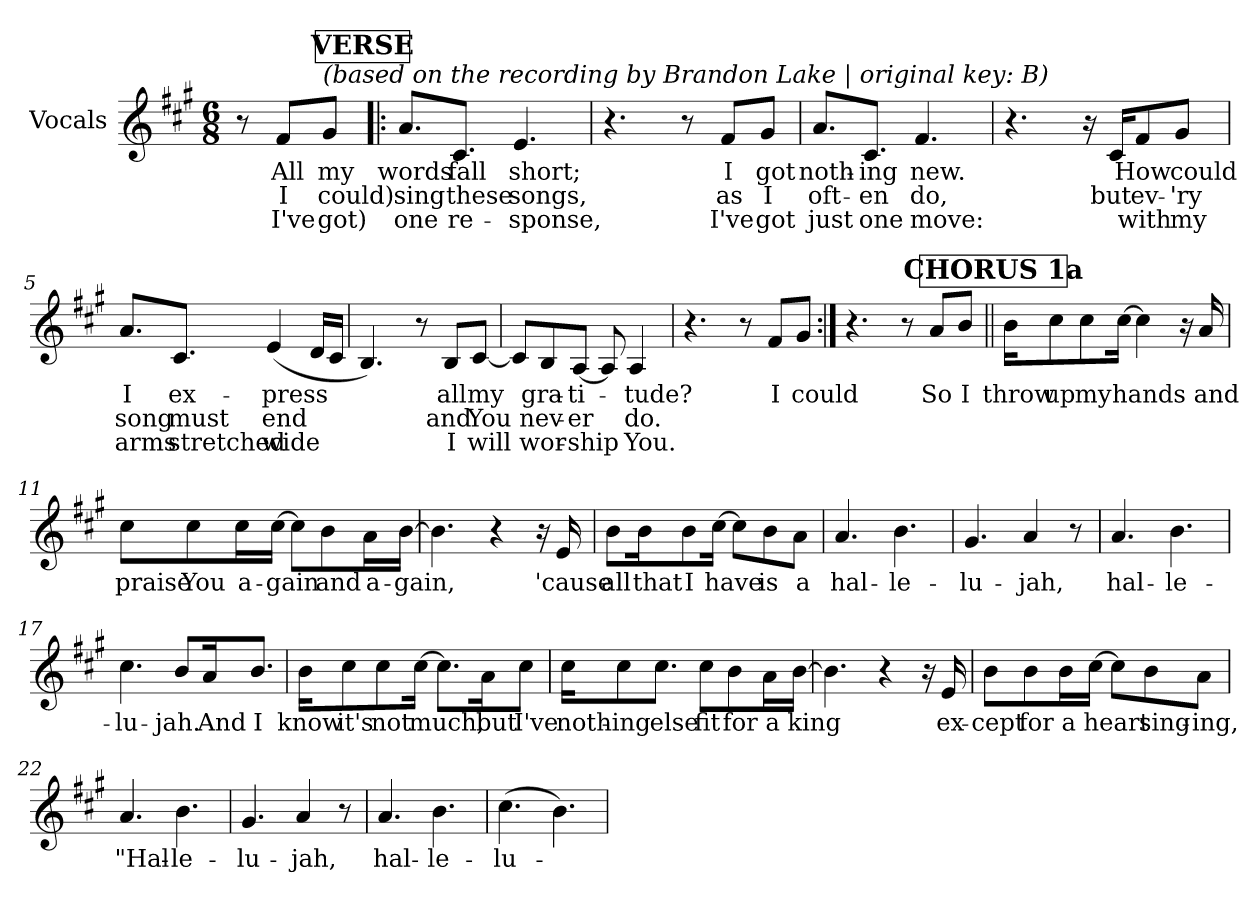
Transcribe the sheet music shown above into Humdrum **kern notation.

**kern	**text	**text	**text
*part1	*part1	*part1	*part1
*staff1	*staff1	*staff1	*staff1
*I"Vocals	*	*	*
*clefG2	*	*	*
*k[f#c#g#]	*	*	*
*A:	*	*	*
*M6/8	*	*	*
*MM78	*	*	*
=	=	=	=
!	!LO:LY:b	!LO:LY:b	!LO:LY:b
8r	1.	(2.	(3.
!	!LO:LY:b	!LO:LY:b	!LO:LY:b
8f#/L	All	I	I've
!LO:TX:a:i:t=(based on the recording by Brandon Lake | original key&colon; B)	!	!	!
!	!LO:LY:b	!LO:LY:b	!LO:LY:b
8g#/J	my	could)	got)
!!LO:REH:place=s1:a:B:t=VERSE
=1!|:	=1!|:	=1!|:	=1!|:
!	!LO:LY:b	!LO:LY:b	!LO:LY:b
8.a/L	words	sing	one
!	!LO:LY:b	!LO:LY:b	!LO:LY:b
8.c#/J	fall	these	re-
!	!LO:LY:b	!LO:LY:b	!LO:LY:b
4.e/	short;	songs,	-sponse,
=2	=2	=2	=2
4.r	.	.	.
8r	.	.	.
!	!LO:LY:b	!LO:LY:b	!LO:LY:b
8f#/L	I	as	I've
!	!LO:LY:b	!LO:LY:b	!LO:LY:b
8g#/J	got	I	got
=3	=3	=3	=3
!	!LO:LY:b	!LO:LY:b	!LO:LY:b
8.a/L	noth-	oft-	just
!	!LO:LY:b	!LO:LY:b	!LO:LY:b
8.c#/J	-ing	-en	one
!	!LO:LY:b	!LO:LY:b	!LO:LY:b
4.f#/	new.	do,	move:
!!LO:LB:g=z
=4	=4	=4	=4
4.r	.	.	.
16r	.	.	.
!	!	!LO:LY:b	!
16c#!/KL	.	but	.
!	!LO:LY:b	!LO:LY:b	!LO:LY:b
8f#/	How	ev-	with
!	!LO:LY:b	!LO:LY:b	!LO:LY:b
8g#/J	could	-'ry	my
=5	=5	=5	=5
!	!LO:LY:b	!LO:LY:b	!LO:LY:b
8.a/L	I	song	arms
!	!LO:LY:b	!LO:LY:b	!LO:LY:b
8.c#/J	ex-	must	stretched
!	!LO:LY:b	!LO:LY:b	!LO:LY:b
(<4e/	-press	end	wide
16d/LL	.	.	.
16c#/JJ	.	.	.
=6	=6	=6	=6
4.B/)	.	.	.
8r	.	.	.
!	!LO:LY:b	!LO:LY:b	!LO:LY:b
8B/L	all	and	I
!	!LO:LY:b	!LO:LY:b	!LO:LY:b
[8c#/J	my	You	will
!!LO:LB:g=z
=7	=7	=7	=7
8c#/L]	.	.	.
!	!LO:LY:b	!LO:LY:b	!LO:LY:b
8B/	gra-	nev-	wor-
!	!LO:LY:b	!LO:LY:b	!LO:LY:b
[8A/J	-ti-	-er	-ship
8A/]	.	.	.
!	!LO:LY:b	!LO:LY:b	!LO:LY:b
4A/	-tude?	do.	You.
=8	=8	=8	=8
4.r	.	.	.
!	!LO:LY:b	!	!
8r	2.	.	.
!	!LO:LY:b	!	!
8f#/L	I	.	.
!	!LO:LY:b	!	!
8g#/J	could	.	.
=9:|!	=9:|!	=9:|!	=9:|!
4.r	.	.	.
8r	.	.	.
!	!LO:LY:b	!	!
8a/L	So	.	.
!	!LO:LY:b	!	!
8b/J	I	.	.
!!LO:REH:place=s1:a:B:t=CHORUS 1a
=10||	=10||	=10||	=10||
!	!LO:LY:b	!	!
16b\KL	throw	.	.
!	!LO:LY:b	!	!
8cc#\	up	.	.
!	!LO:LY:b	!	!
8cc#\	my	.	.
!	!LO:LY:b	!	!
[16cc#\Jk	hands	.	.
4cc#\]	.	.	.
16r	.	.	.
!	!LO:LY:b	!	!
16a/	and	.	.
!!LO:LB:g=z
=11	=11	=11	=11
!	!LO:LY:b	!	!
8cc#\L	praise	.	.
!	!LO:LY:b	!	!
8cc#\	You	.	.
!	!LO:LY:b	!	!
16cc#\L	a-	.	.
!	!LO:LY:b	!	!
[16cc#\JJ	-gain	.	.
8cc#\L]	.	.	.
!	!LO:LY:b	!	!
8b\	and	.	.
!	!LO:LY:b	!	!
16a\L	a-	.	.
!	!LO:LY:b	!	!
[16b\JJ	-gain,	.	.
=12	=12	=12	=12
4.b\]	.	.	.
4r	.	.	.
16r	.	.	.
!	!LO:LY:b	!	!
16e/	'cause	.	.
=13	=13	=13	=13
!	!LO:LY:b	!	!
8b\L	all	.	.
!	!LO:LY:b	!	!
16b\k	that	.	.
!	!LO:LY:b	!	!
8b\	I	.	.
!	!LO:LY:b	!	!
[16cc#\Jk	have	.	.
8cc#\L]	.	.	.
!	!LO:LY:b	!	!
8b\	is	.	.
!	!LO:LY:b	!	!
8a\J	a	.	.
=14	=14	=14	=14
!	!LO:LY:b	!	!
4.a/	hal-	.	.
!	!LO:LY:b	!	!
4.b\	-le-	.	.
!!LO:LB:g=z
=15	=15	=15	=15
!	!LO:LY:b	!	!
4.g#/	-lu-	.	.
!	!LO:LY:b	!	!
4a/	-jah,	.	.
8r	.	.	.
=16	=16	=16	=16
!	!LO:LY:b	!	!
4.a/	hal-	.	.
!	!LO:LY:b	!	!
4.b\	-le-	.	.
=17	=17	=17	=17
!	!LO:LY:b	!	!
4.cc#\	-lu-	.	.
!	!LO:LY:b	!	!
8b/L	-jah.	.	.
!	!LO:LY:b	!	!
16a/k	And	.	.
!	!LO:LY:b	!	!
8.b/J	I	.	.
=18	=18	=18	=18
!	!LO:LY:b	!	!
16b\KL	know	.	.
!	!LO:LY:b	!	!
8cc#\	it's	.	.
!	!LO:LY:b	!	!
8cc#\	not	.	.
!	!LO:LY:b	!	!
[16cc#\Jk	much,	.	.
8.cc#\L]	.	.	.
!	!LO:LY:b	!	!
16a\k	but	.	.
!	!LO:LY:b	!	!
8cc#\J	I've	.	.
!!LO:PB:g=z
=19	=19	=19	=19
!	!LO:LY:b	!	!
16cc#\KL	noth-	.	.
!	!LO:LY:b	!	!
8cc#\	-ing	.	.
!	!LO:LY:b	!	!
8.cc#\J	else	.	.
!	!LO:LY:b	!	!
8cc#\L	fit	.	.
!	!LO:LY:b	!	!
8b\	for	.	.
!	!LO:LY:b	!	!
16a\L	a	.	.
!	!LO:LY:b	!	!
[16b\JJ	king	.	.
=20	=20	=20	=20
4.b\]	.	.	.
4r	.	.	.
16r	.	.	.
!	!LO:LY:b	!	!
16e/	ex-	.	.
=21	=21	=21	=21
!	!LO:LY:b	!	!
8b\L	-cept	.	.
!	!LO:LY:b	!	!
8b\	for	.	.
!	!LO:LY:b	!	!
16b\L	a	.	.
!	!LO:LY:b	!	!
[16cc#\JJ	heart	.	.
8cc#\L]	.	.	.
!	!LO:LY:b	!	!
8b\	sing-	.	.
!	!LO:LY:b	!	!
8a\J	-ing,	.	.
=22	=22	=22	=22
!	!LO:LY:b	!	!
4.a/	"Hal-	.	.
!	!LO:LY:b	!	!
4.b\	-le-	.	.
!!LO:LB:g=z
=23	=23	=23	=23
!	!LO:LY:b	!	!
4.g#/	-lu-	.	.
!	!LO:LY:b	!	!
4a/	-jah,	.	.
8r	.	.	.
=24	=24	=24	=24
!	!LO:LY:b	!	!
4.a/	hal-	.	.
!	!LO:LY:b	!	!
4.b\	-le-	.	.
=25	=25	=25	=25
!	!LO:LY:b	!	!
(>4.cc#\	-lu-	.	.
4.b\)	.	.	.
=	=	=	=
*-	*-	*-	*-
